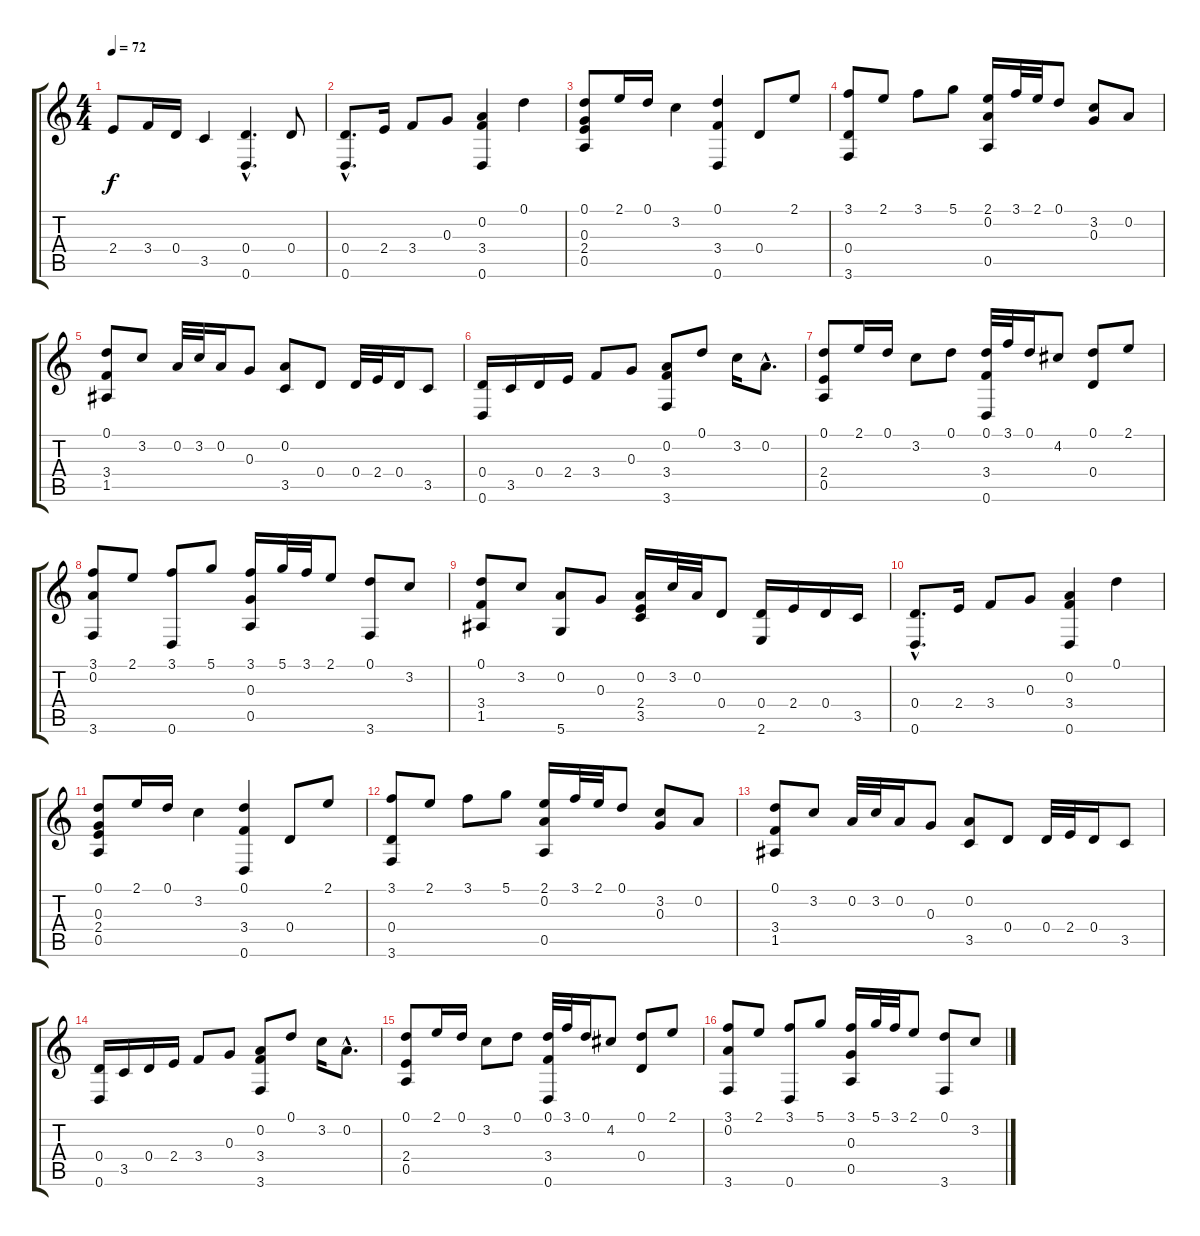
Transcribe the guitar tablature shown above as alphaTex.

\track "" {instrument acousticguitarsteel}
\staff {score tabs}
\tuning (D4 A3 G3 D3 A2 D2) {hide}
\ts (4 4)
\tempo 72
\clef g2
\ks c
2.4.8{dy f} 3.4.16 0.4.16 3.5.4 (0.4{hac} 0.6{hac}).4{d} 0.4.8 |
(0.4{hac} 0.6{hac}).8{d} 2.4.16 3.4.8 0.3.8 (0.2 3.4 0.6).4 0.1.4 |
(0.1 0.3 2.4 0.5).8 2.1.16 0.1.16 3.2.4 (0.1 3.4 0.6).4 0.4.8 2.1.8 |
(3.1 0.4 3.6).8 2.1.8 3.1.8 5.1.8 (2.1 0.2 0.5).16 3.1.32 2.1.32 0.1.8 (3.2 0.3).8 0.2.8 |
(0.1 3.4 1.5).8 3.2.8 0.2.32 3.2.32 0.2.16 0.3.8 (0.2 3.5).8 0.4.8 0.4.32 2.4.32 0.4.16 3.5.8 |
(0.4 0.6).16 3.5.16 0.4.16 2.4.16 3.4.8 0.3.8 (0.2 3.4 3.6).8 0.1.8 3.2.16 0.2{hac}.8{d} |
(0.1 2.4 0.5).8 2.1.16 0.1.16 3.2.8 0.1.8 (0.1 3.4 0.6).32 3.1.32 0.1.16 4.2.8 (0.1 0.4).8 2.1.8 |
(3.1 0.2 3.6).8 2.1.8 (3.1 0.6).8 5.1.8 (3.1 0.3 0.5).16 5.1.32 3.1.32 2.1.8 (0.1 3.6).8 3.2.8 |
(0.1 3.4 1.5).8 3.2.8 (0.2 5.6).8 0.3.8 (0.2 2.4 3.5).16 3.2.32 0.2.32 0.4.8 (0.4 2.6).16 2.4.16 0.4.16 3.5.16 |
(0.4{hac} 0.6{hac}).8{d} 2.4.16 3.4.8 0.3.8 (0.2 3.4 0.6).4 0.1.4 |
(0.1 0.3 2.4 0.5).8 2.1.16 0.1.16 3.2.4 (0.1 3.4 0.6).4 0.4.8 2.1.8 |
(3.1 0.4 3.6).8 2.1.8 3.1.8 5.1.8 (2.1 0.2 0.5).16 3.1.32 2.1.32 0.1.8 (3.2 0.3).8 0.2.8 |
(0.1 3.4 1.5).8 3.2.8 0.2.32 3.2.32 0.2.16 0.3.8 (0.2 3.5).8 0.4.8 0.4.32 2.4.32 0.4.16 3.5.8 |
(0.4 0.6).16 3.5.16 0.4.16 2.4.16 3.4.8 0.3.8 (0.2 3.4 3.6).8 0.1.8 3.2.16 0.2{hac}.8{d} |
(0.1 2.4 0.5).8 2.1.16 0.1.16 3.2.8 0.1.8 (0.1 3.4 0.6).32 3.1.32 0.1.16 4.2.8 (0.1 0.4).8 2.1.8 |
(3.1 0.2 3.6).8 2.1.8 (3.1 0.6).8 5.1.8 (3.1 0.3 0.5).16 5.1.32 3.1.32 2.1.8 (0.1 3.6).8 3.2.8
